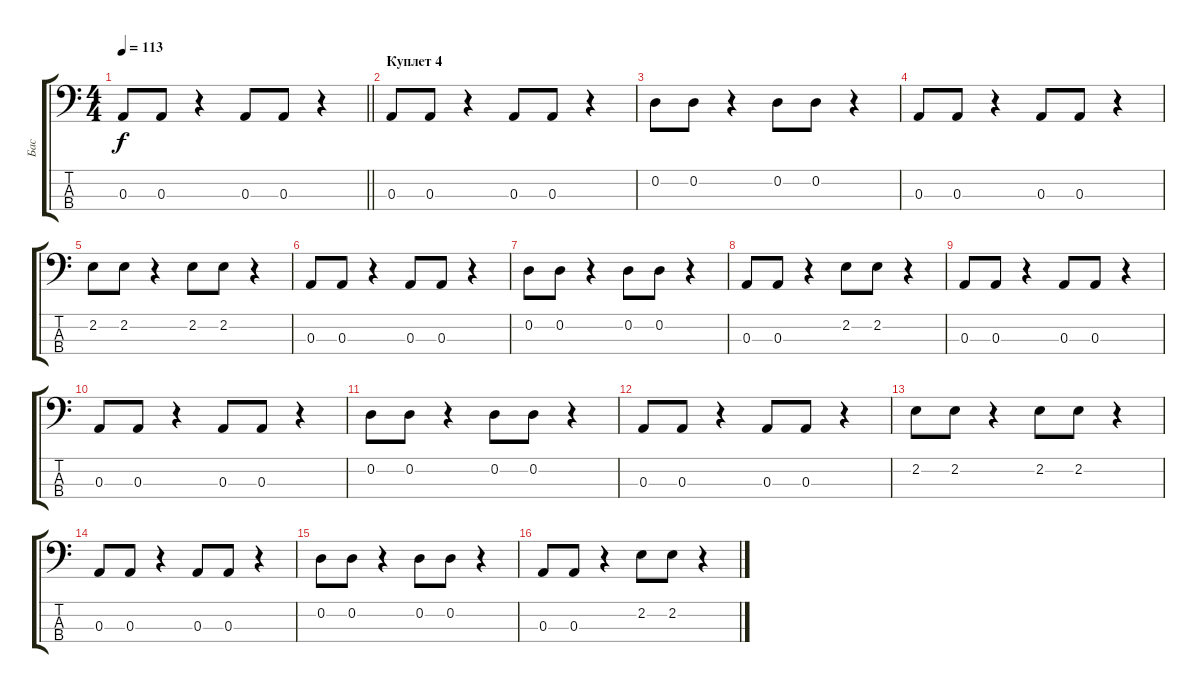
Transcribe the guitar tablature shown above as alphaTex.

\track ("Бас" "Бас") {instrument electricbassfinger}
\staff {score tabs}
\tuning (G2 D2 A1 E1) {hide}
\ts (4 4)
\tempo 113
\clef f4
\barLineRight lightlight
\ks c
0.3.8{dy f} 0.3.8 r.4 0.3.8 0.3.8 r.4 |
\section ("" "Куплет 4")
0.3.8 0.3.8 r.4 0.3.8 0.3.8 r.4 |
0.2.8 0.2.8 r.4 0.2.8 0.2.8 r.4 |
0.3.8 0.3.8 r.4 0.3.8 0.3.8 r.4 |
2.2.8 2.2.8 r.4 2.2.8 2.2.8 r.4 |
0.3.8 0.3.8 r.4 0.3.8 0.3.8 r.4 |
0.2.8 0.2.8 r.4 0.2.8 0.2.8 r.4 |
0.3.8 0.3.8 r.4 2.2.8 2.2.8 r.4 |
0.3.8 0.3.8 r.4 0.3.8 0.3.8 r.4 |
0.3.8 0.3.8 r.4 0.3.8 0.3.8 r.4 |
0.2.8 0.2.8 r.4 0.2.8 0.2.8 r.4 |
0.3.8 0.3.8 r.4 0.3.8 0.3.8 r.4 |
2.2.8 2.2.8 r.4 2.2.8 2.2.8 r.4 |
0.3.8 0.3.8 r.4 0.3.8 0.3.8 r.4 |
0.2.8 0.2.8 r.4 0.2.8 0.2.8 r.4 |
0.3.8 0.3.8 r.4 2.2.8 2.2.8 r.4
